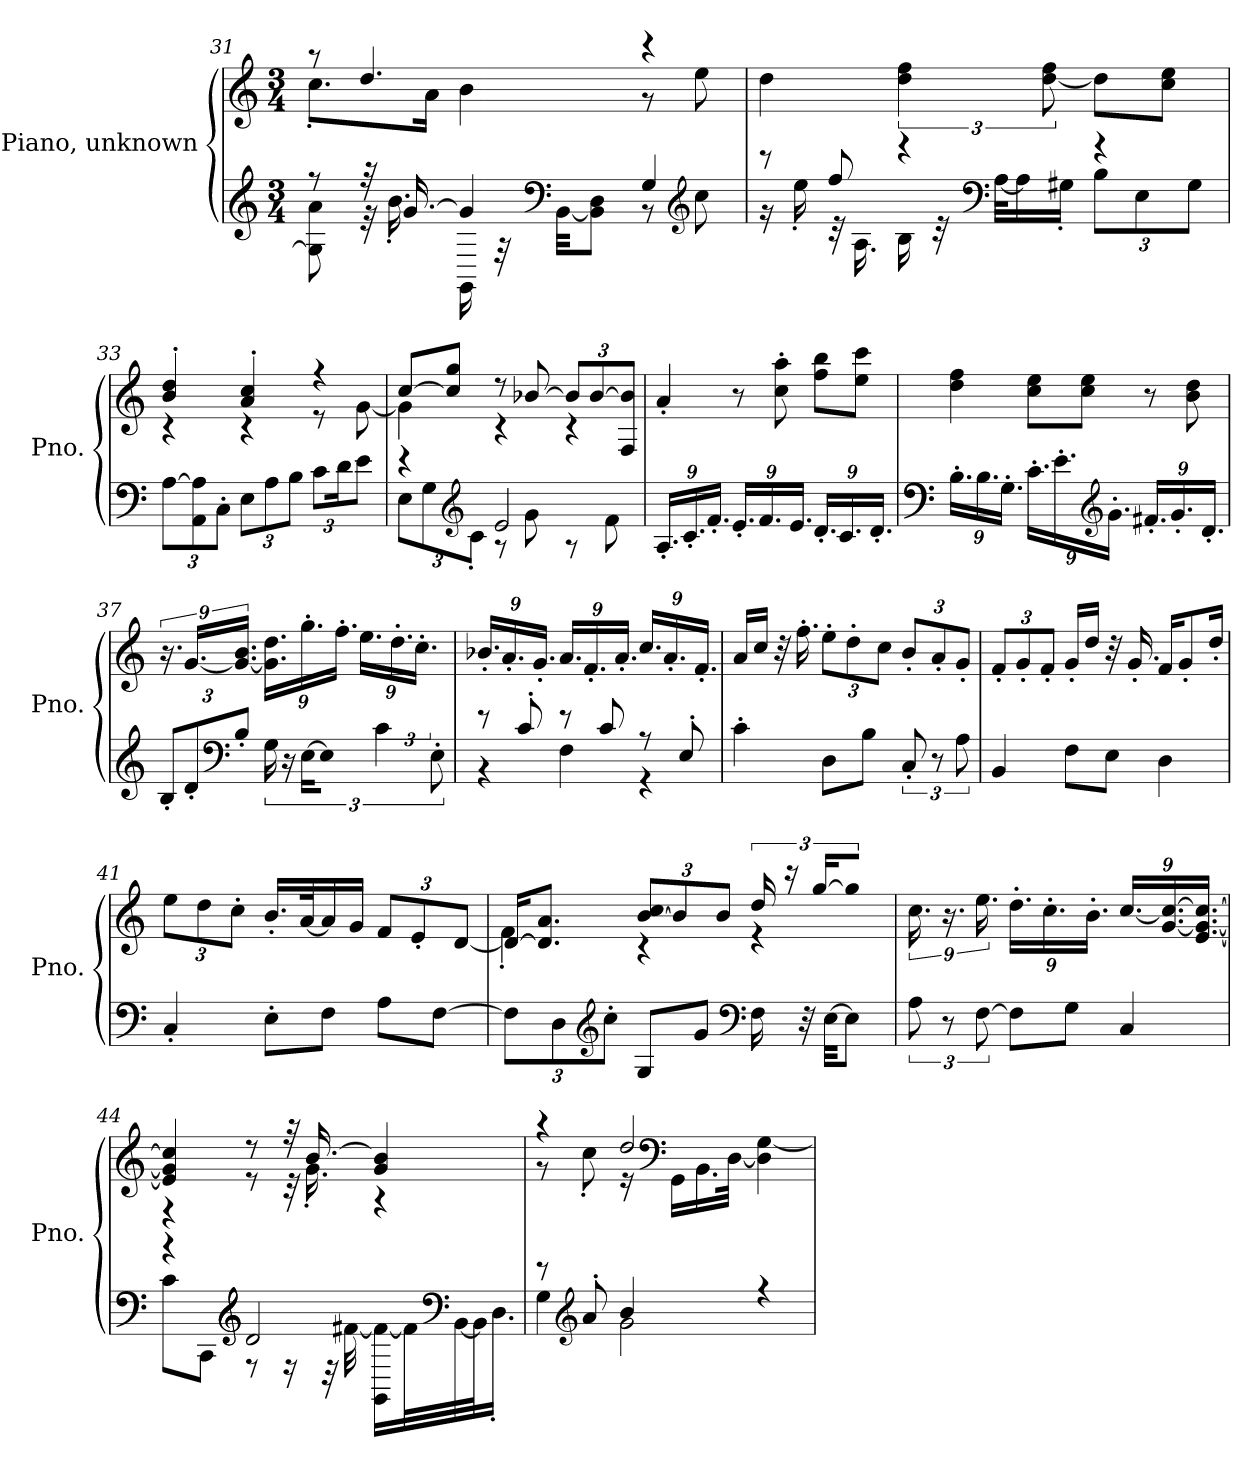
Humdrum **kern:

**kern	**kern
*part1	*part1
*staff2	*staff1
*I"Piano, unknown	*
*I'Pno.	*
!!LO:LB:g=z
*clefG2	*clefG2
*k[]	*k[]
*M3/4	*M3/4
=31	=31
*^	*^
8r	8G\] 8a\	8r	8.cc'\L
32r	32r	4.dd/	.
[16.g/	16.b'\	.	.
.	.	.	16a\Jk
4g/]	16GG\	.	4b\
.	32r	.	.
*clefF4	*	*	*
.	[32BB\KKL	.	.
.	8BB\] 8D\J	.	.
4G/	8r	4r	8r
*clefG2	*	*	*
.	8cc\	.	8ee\
*	*	*v	*v
=32	=32	=32
8r	16r	4dd\
.	16ee'\	.
8ff/	32r	.
.	16.A\	.
4r	16B\	6dd\ 6ff\
.	32r	.
*clefF4	*	*
.	[32A\KLL	.
.	16A\]	.
.	.	[12dd\ 12ff\
.	16G#X'\JJ	.
*	*Xbrackettup	*
4r	12B\L	8dd\L]
.	12E\	.
.	.	8cc\ 8ee\J
.	12G#\J	.
*v	*v	*
=33	=33
*	*^
[12A\L	4b/' 4dd/'	4r
12AA\ 12A\]	.	.
12C'\J	.	.
12E\L	4a/' 4cc/'	4r
12A\	.	.
12B\J	.	.
12c\L	4r	8r
24d\K	.	.
8e\J	.	[8g\
!!LO:PB:g=z	!!
=34	=34	=34
*^	*	*
4r	12E\L	[8cc/L	4g\]
.	12G\	.	.
.	.	8cc/] 8gg/J	.
*clefG2	*	*	*
.	12c'\J	.	.
2e/	8r	8r	4r
.	8g\	[8b-X/	.
*	*	*Xbrackettup	*
.	8r	12b-/L]	4r
.	.	[12b-/	.
.	8f\	.	.
.	.	12F/ 12b-/]J	.
*v	*v	*	*
*	*v	*v
=35	=35
18.A'/LL	4a'/
18.c'/	.
18.f'/JJ	.
18.e'/LL	8r
18.f/	.
.	8cc\' 8aa\'
18.e/JJ	.
18.d'/LL	8ff\ 8bb\L
18.c/	.
.	8ee\ 8ccc\J
18.d'/JJ	.
=36	=36
*clefF4	*
18.B'\LL	4dd\ 4ff\
18.B\	.
18.G'\JJ	.
18.c'\LL	8cc\ 8ee\L
18.e'\	.
.	8cc\ 8ee\J
*clefG2	*
18.g'\JJ	.
18.f#X'/LL	8r
18.g'/	.
.	8b\ 8dd\
18.d'/JJ	.
!!LO:LB:g=z
=37	=37
*	*brackettup
12B'/L	18.r
12d'/	[18.g/LL
*clefF4	*
12B'/J	18.g/_ 18.b/JJ
*brackettup	*
24G\	18.g\] 18.dd\LL
24r	.
[24E\KL	18.gg'\
8E\J]	.
.	18.ff'\JJ
6c\	18.ee\LL
.	18.dd'\
12E'\	18.cc'\JJ
=38	=38
*^	*
*	*	*Xbrackettup
8r	4r	18.b-X'/LL
.	.	18.a'/
8c'/	.	.
.	.	18.g'/JJ
8r	4F\	18.a/LL
.	.	18.f'/
8c/	.	.
.	.	18.a'/JJ
8r	4r	18.cc/LL
.	.	18.a'/
8E'/	.	.
.	.	18.f'/JJ
*v	*v	*
=39	=39
4c'\	16a/LL
.	16cc/JJ
.	32r
.	16.ff'\
8D\L	12ee'\L
.	12dd'\
8B\J	.
.	12cc\J
12C'/	12b'/L
12r	12a'/
12A\	12g'/J
!!LO:LB:g=z
=40	=40
4BB/	12f'/L
.	12g'/
.	12f'/J
8F\L	16g'/LL
.	16dd/JJ
8E\J	32r
.	16.g'/
4D\	16f/KL
.	8g'/
.	16dd'/Jk
=41	=41
4C'/	12ee\L
.	12dd\
.	12cc'\J
8E'\L	16.b'/LL
.	[32a/K
8F\J	16a/]
.	16g/JJ
8A\L	12f/L
.	12e'/
[8F\J	.
.	[12d/J
=42	=42
*Xbrackettup	*
*	*^
12F\L]	16d/KL_	4f'\
.	8.d/] 8.a/J	.
12D\	.	.
*clefG2	*	*
12cc'\J	.	.
8G/L	[12b/ 12cc/L	4r
.	12b/]	.
8g/J	.	.
.	12b/J	.
*clefF4	*	*
*	*brackettup	*
16F\	24dd/	4r
.	24r	.
32r	.	.
.	[24gg/KL	.
[32E\KKL	.	.
8E\J]	8gg/J]	.
*	*v	*v
!!LO:LB:g=z
=43	=43
*brackettup	*
12A\	18.cc\
12r	18.r
[12F\	18.ee\
8F\L]	18.dd'\LL
.	18.cc'\
8G\J	.
.	18.b'\JJ
4C/	[18.cc/LL
.	[18.g/ 18.cc/_
.	[18.e/ 18.g/_ 18.cc/_JJ
=44	=44
*^	*^
4r	8c\L	4e/] 4g/] 4cc/]	4r
.	8CC\J	.	.
*clefG2	*	*	*
2d/	8r	8r	8r
.	16r	32r	32r
.	.	[16.b/	16.g'\
.	32r	.	.
.	[32f#X\	.	.
.	16GG\ 16f#\_LL	4g/ 4b/]	4r
.	32f#\L]	.	.
*clefF4	*	*	*
.	[32BB\	.	.
.	32BB\J]	.	.
.	16.D'\JJ	.	.
=45	=45	=45	=45
8r	4G\	4r	8r
*clefG2	*	*	*
8a'/	.	.	8cc'\
4b/	2g\	2dd/	16r
*	*	*clefF4	*
.	.	.	16GG\LL
.	.	.	16.BB\
.	.	.	[32D\JJk
4r	.	.	4D\] [4G\
*v	*v	*	*
*	*v	*v
=	=
*-	*-
